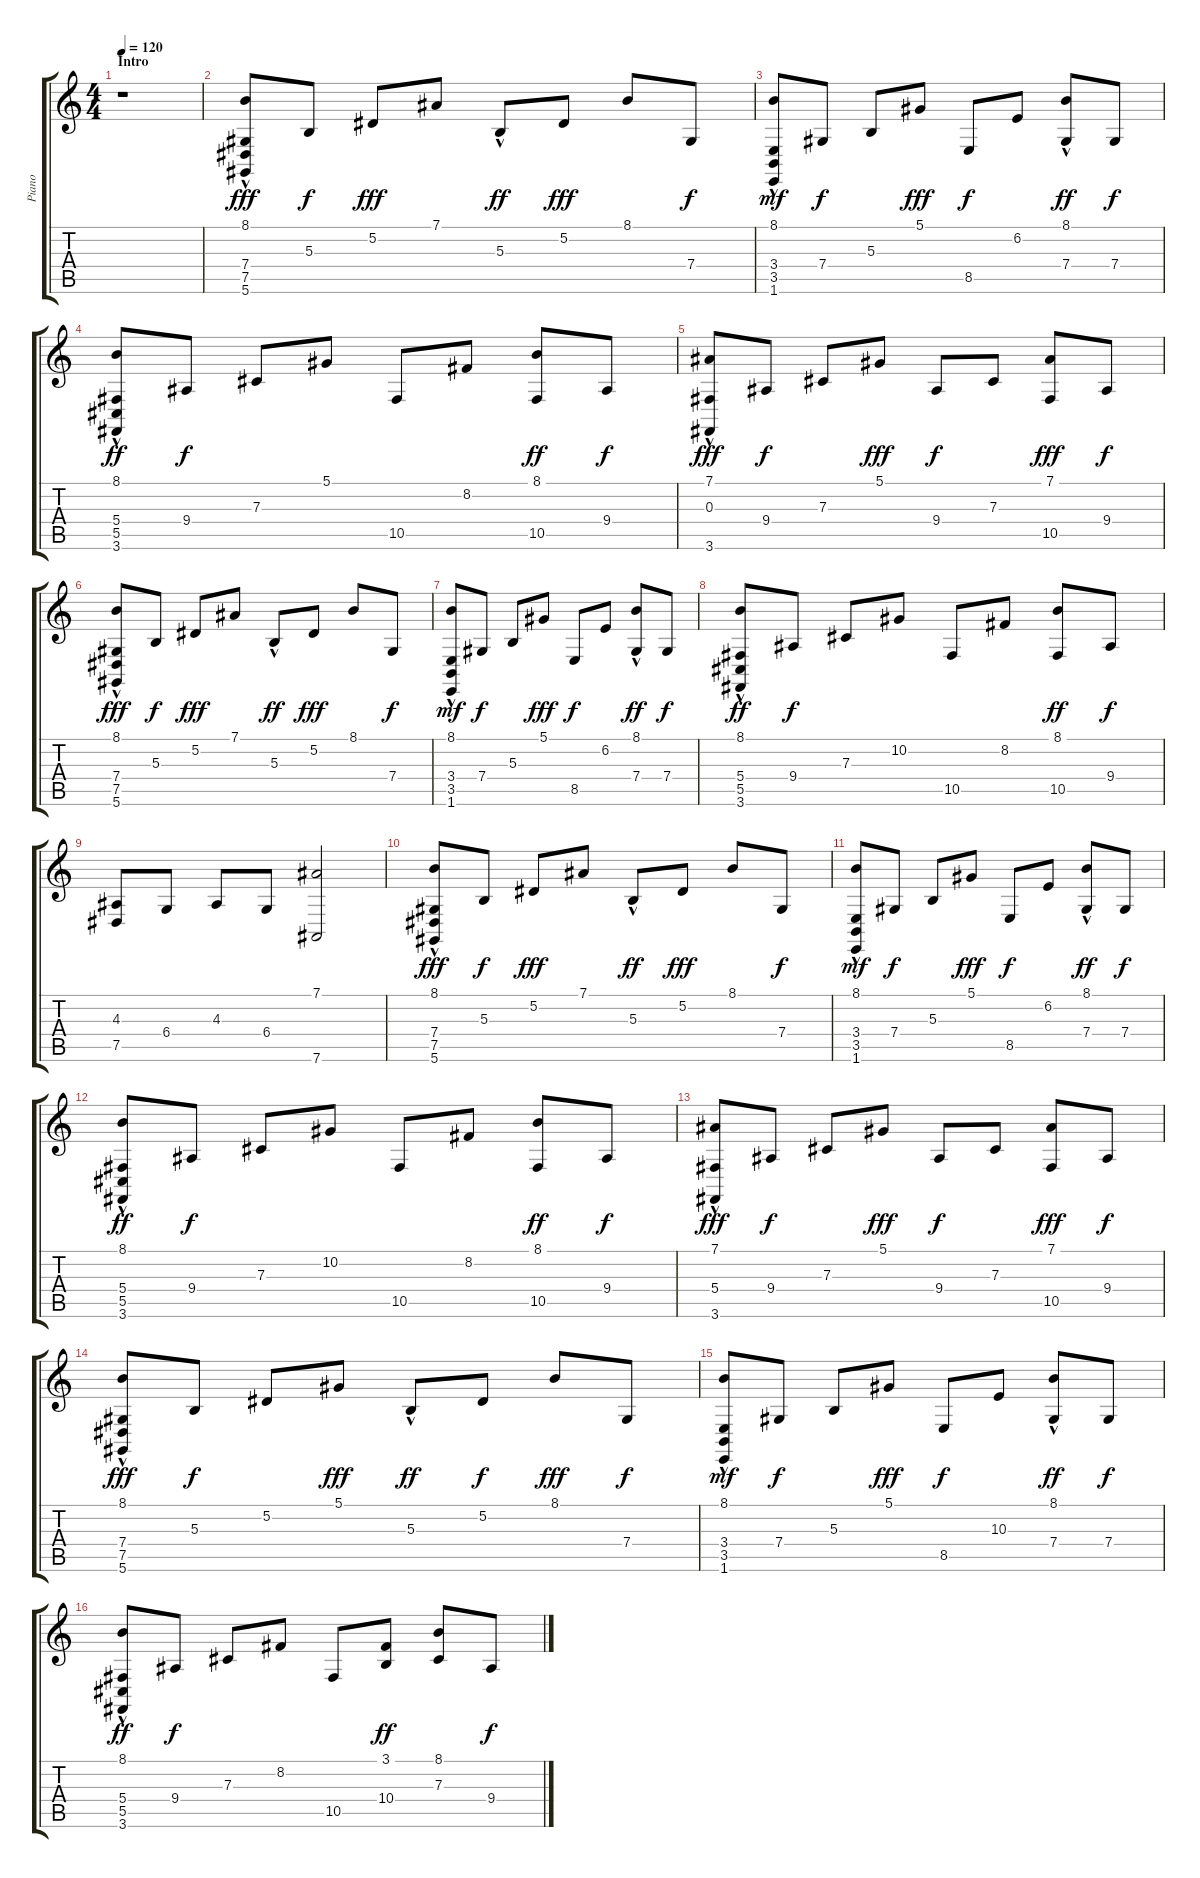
\track ("Piano" "Piano") {instrument acousticgrandpiano}
\staff {score tabs}
\tuning (Eb4 Bb3 Gb3 Db3 Ab2 Eb2) {hide}
\ts (4 4)
\section ("" "Intro")
\tempo 120
\clef g2
\ks c
r.1{dy fff instrument acousticgrandpiano} |
(8.1 7.4{hac} 7.5 5.6).8 5.3.8{dy f} 5.2.8{dy fff} 7.1.8 5.3{hac}.8{dy ff} 5.2.8{dy fff} 8.1.8 7.4.8{dy f} |
(8.1 3.4{hac} 3.5 1.6).8{dy mf} 7.4.8{dy f} 5.3.8 5.1.8{dy fff} 8.5.8{dy f} 6.2.8 (8.1{hac} 7.4).8{dy ff} 7.4.8{dy f} |
(8.1 5.4{hac} 5.5 3.6{hac}).8{dy ff} 9.4.8{dy f} 7.3.8 5.1.8 10.5.8 8.2.8 (8.1 10.5).8{dy ff} 9.4.8{dy f} |
(7.1{hac} 0.3 3.6{hac}).8{dy fff} 9.4.8{dy f} 7.3.8 5.1.8{dy fff} 9.4.8{dy f} 7.3.8 (7.1 10.5).8{dy fff} 9.4.8{dy f} |
(8.1 7.4{hac} 7.5 5.6).8{dy fff} 5.3.8{dy f} 5.2.8{dy fff} 7.1.8 5.3{hac}.8{dy ff} 5.2.8{dy fff} 8.1.8 7.4.8{dy f} |
(8.1 3.4{hac} 3.5 1.6).8{dy mf} 7.4.8{dy f} 5.3.8 5.1.8{dy fff} 8.5.8{dy f} 6.2.8 (8.1{hac} 7.4).8{dy ff} 7.4.8{dy f} |
(8.1 5.4{hac} 5.5 3.6{hac}).8{dy ff} 9.4.8{dy f} 7.3.8 10.2.8 10.5.8 8.2.8 (8.1 10.5).8{dy ff} 9.4.8{dy f} |
(4.3 7.5).8 6.4.8 4.3.8 6.4.8 (7.1 7.6).2 |
\section ("" "")
(8.1 7.4{hac} 7.5 5.6).8{dy fff} 5.3.8{dy f} 5.2.8{dy fff} 7.1.8 5.3{hac}.8{dy ff} 5.2.8{dy fff} 8.1.8 7.4.8{dy f} |
(8.1 3.4{hac} 3.5 1.6).8{dy mf} 7.4.8{dy f} 5.3.8 5.1.8{dy fff} 8.5.8{dy f} 6.2.8 (8.1{hac} 7.4).8{dy ff} 7.4.8{dy f} |
(8.1 5.4{hac} 5.5 3.6{hac}).8{dy ff} 9.4.8{dy f} 7.3.8 10.2.8 10.5.8 8.2.8 (8.1 10.5).8{dy ff} 9.4.8{dy f} |
(7.1{hac} 5.4 3.6{hac}).8{dy fff} 9.4.8{dy f} 7.3.8 5.1.8{dy fff} 9.4.8{dy f} 7.3.8 (7.1 10.5).8{dy fff} 9.4.8{dy f} |
(8.1 7.4{hac} 7.5 5.6).8{dy fff} 5.3.8{dy f} 5.2.8 5.1.8{dy fff} 5.3{hac}.8{dy ff} 5.2.8{dy f} 8.1.8{dy fff} 7.4.8{dy f} |
(8.1 3.4{hac} 3.5 1.6).8{dy mf} 7.4.8{dy f} 5.3.8 5.1.8{dy fff} 8.5.8{dy f} 10.3.8 (8.1{hac} 7.4).8{dy ff} 7.4.8{dy f} |
(8.1 5.4{hac} 5.5 3.6{hac}).8{dy ff} 9.4.8{dy f} 7.3.8 8.2.8 10.5.8 (3.1 10.4).8{dy ff} (8.1 7.3).8 9.4.8{dy f}
